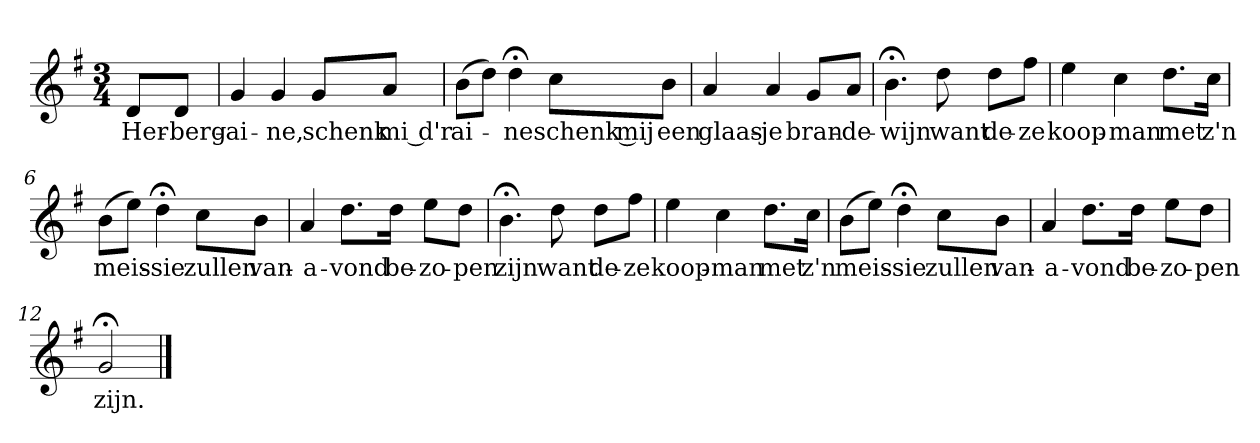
**kern	**text
*part1	*part1
*staff1	*staff1
*k[f#]	*
*G:	*
*M3/4	*
*MM120	*
=	=
8dL	Her-
8dJ	-berg-
=1	=1
4g	-ai-
4g	-ne,
8gL	schenk
8aJ	mi d'r
=2	=2
(8bL	ai-
8ddJ)	.
4dd;<	-ne
8ccL	schenk mij
8bJ	een
=3	=3
4a	glaas-
4a	-je
8gL	bran-
8aJ	-de-
=4	=4
4.b;<	-wijn
8dd	want
8ddL	de-
8ff#J	-ze
=5	=5
4ee	koop-
4cc	-man
8.ddL	met
16ccJk	z'n
=6	=6
(8bL	meis-
8eeJ)	.
4dd;<	-sie
8ccL	zullen
8bJ	van-
=7	=7
4a	-a-
8.ddL	-vond
16ddJk	be-
8eeL	-zo-
8ddJ	-pen
=8	=8
4.b;<	zijn
8dd	want
8ddL	de-
8ff#J	-ze
=9	=9
4ee	koop-
4cc	-man
8.ddL	met
16ccJk	z'n
=10	=10
(8bL	meis-
8eeJ)	.
4dd;<	-sie
8ccL	zullen
8bJ	van-
=11	=11
4a	-a-
8.ddL	-vond
16ddJk	be-
8eeL	-zo-
8ddJ	-pen
=12	=12
2g;<	zijn.
==	==
*-	*-
